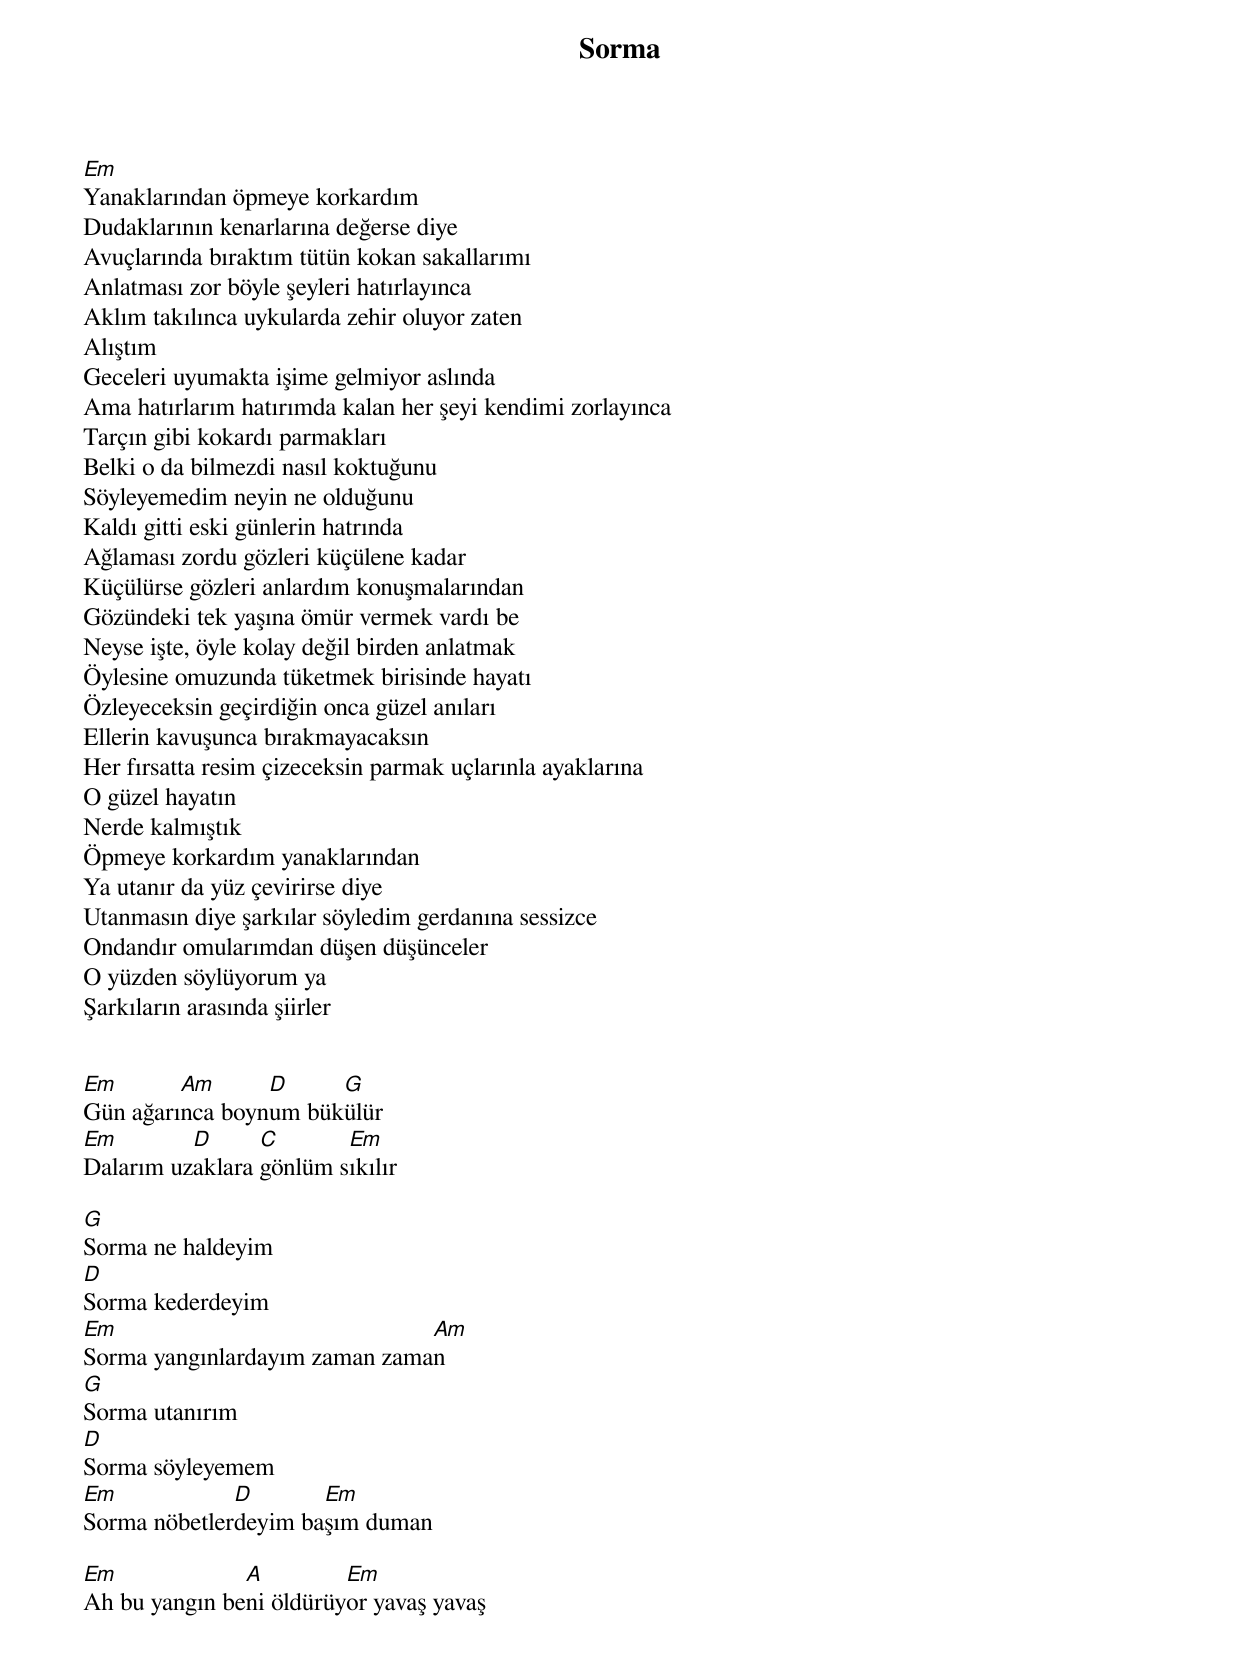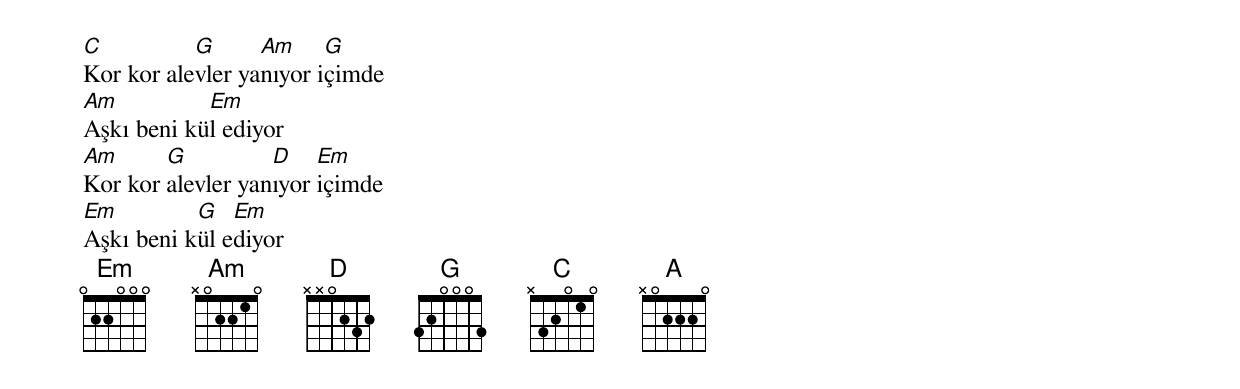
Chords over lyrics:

{title: Sorma}
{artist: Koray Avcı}

Em
Yanaklarından öpmeye korkardım
Dudaklarının kenarlarına değerse diye
Avuçlarında bıraktım tütün kokan sakallarımı
Anlatması zor böyle şeyleri hatırlayınca
Aklım takılınca uykularda zehir oluyor zaten
Alıştım
Geceleri uyumakta işime gelmiyor aslında
Ama hatırlarım hatırımda kalan her şeyi kendimi zorlayınca
Tarçın gibi kokardı parmakları
Belki o da bilmezdi nasıl koktuğunu
Söyleyemedim neyin ne olduğunu
Kaldı gitti eski günlerin hatrında
Ağlaması zordu gözleri küçülene kadar
Küçülürse gözleri anlardım konuşmalarından
Gözündeki tek yaşına ömür vermek vardı be
Neyse işte, öyle kolay değil birden anlatmak
Öylesine omuzunda tüketmek birisinde hayatı
Özleyeceksin geçirdiğin onca güzel anıları
Ellerin kavuşunca bırakmayacaksın
Her fırsatta resim çizeceksin parmak uçlarınla ayaklarına
O güzel hayatın
Nerde kalmıştık
Öpmeye korkardım yanaklarından
Ya utanır da yüz çevirirse diye
Utanmasın diye şarkılar söyledim gerdanına sessizce
Ondandır omularımdan düşen düşünceler
O yüzden söylüyorum ya
Şarkıların arasında şiirler


Em       Am      D     G
Gün ağarınca boynum bükülür
Em        D      C       Em
Dalarım uzaklara gönlüm sıkılır

G
Sorma ne haldeyim
D
Sorma kederdeyim
Em                             Am
Sorma yangınlardayım zaman zaman
G
Sorma utanırım
D
Sorma söyleyemem
Em            D       Em
Sorma nöbetlerdeyim başım duman

Em             A         Em
Ah bu yangın beni öldürüyor yavaş yavaş
C          G      Am     G
Kor kor alevler yanıyor içimde
Am          Em
Aşkı beni kül ediyor
Am      G          D    Em
Kor kor alevler yanıyor içimde
Em         G   Em
Aşkı beni kül ediyor
